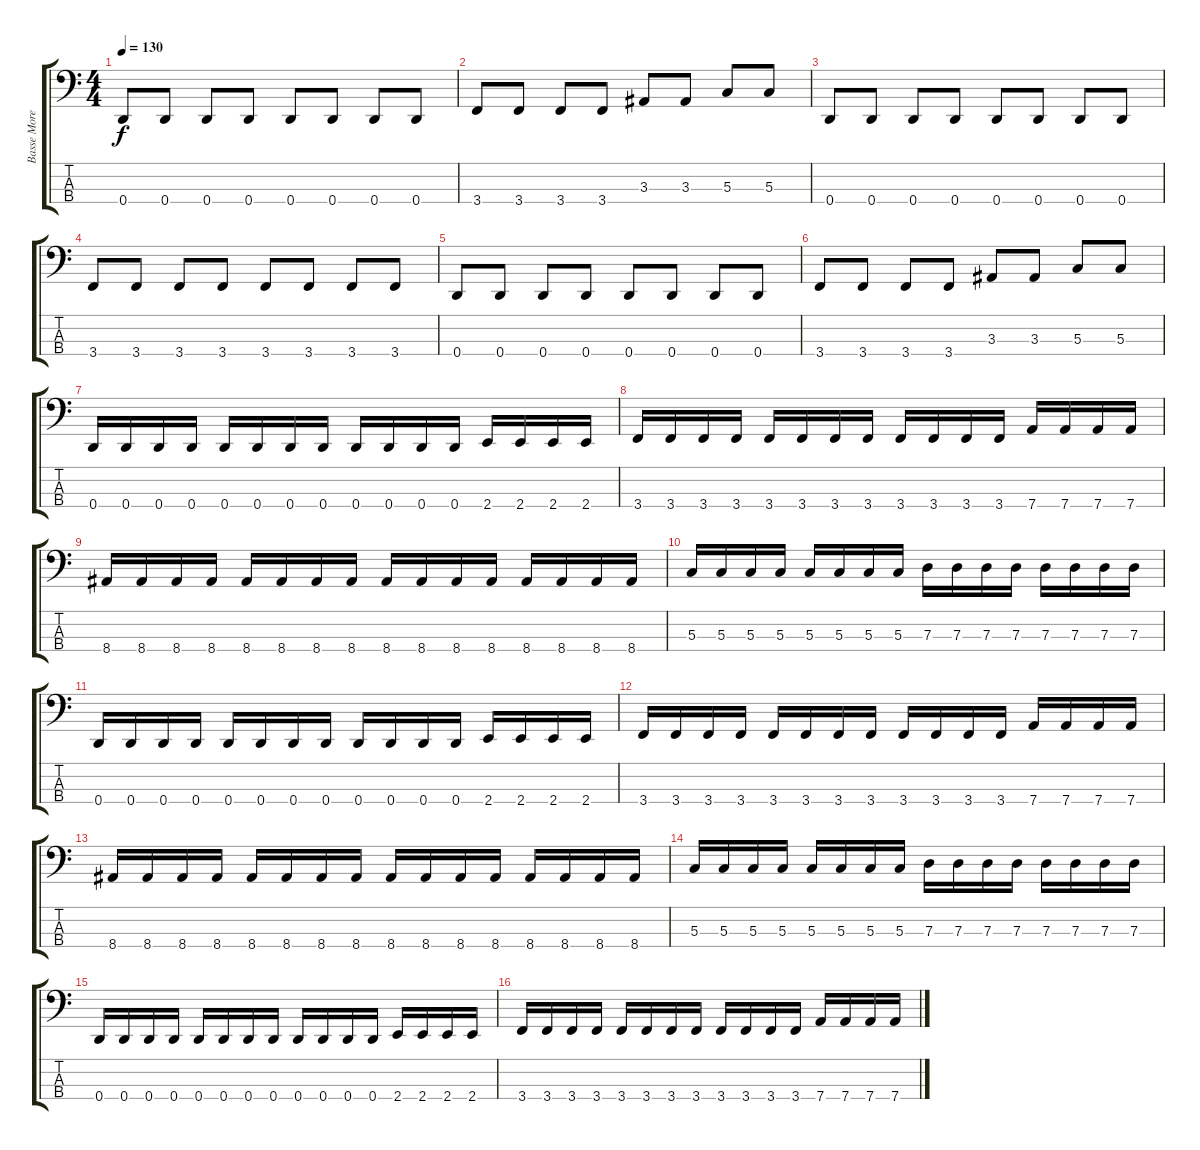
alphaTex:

\track ("Basse Moreac" "Basse More") {instrument electricbassfinger}
\staff {score tabs}
\tuning (F2 C2 G1 D1) {hide}
\ts (4 4)
\tempo 130
\clef f4
\ks c
0.4.8{dy f} 0.4.8 0.4.8 0.4.8 0.4.8 0.4.8 0.4.8 0.4.8 |
3.4.8 3.4.8 3.4.8 3.4.8 3.3.8 3.3.8 5.3.8 5.3.8 |
0.4.8 0.4.8 0.4.8 0.4.8 0.4.8 0.4.8 0.4.8 0.4.8 |
3.4.8 3.4.8 3.4.8 3.4.8 3.4.8 3.4.8 3.4.8 3.4.8 |
0.4.8 0.4.8 0.4.8 0.4.8 0.4.8 0.4.8 0.4.8 0.4.8 |
3.4.8 3.4.8 3.4.8 3.4.8 3.3.8 3.3.8 5.3.8 5.3.8 |
0.4.16 0.4.16 0.4.16 0.4.16 0.4.16 0.4.16 0.4.16 0.4.16 0.4.16 0.4.16 0.4.16 0.4.16 2.4.16 2.4.16 2.4.16 2.4.16 |
3.4.16 3.4.16 3.4.16 3.4.16 3.4.16 3.4.16 3.4.16 3.4.16 3.4.16 3.4.16 3.4.16 3.4.16 7.4.16 7.4.16 7.4.16 7.4.16 |
8.4.16 8.4.16 8.4.16 8.4.16 8.4.16 8.4.16 8.4.16 8.4.16 8.4.16 8.4.16 8.4.16 8.4.16 8.4.16 8.4.16 8.4.16 8.4.16 |
5.3.16 5.3.16 5.3.16 5.3.16 5.3.16 5.3.16 5.3.16 5.3.16 7.3.16 7.3.16 7.3.16 7.3.16 7.3.16 7.3.16 7.3.16 7.3.16 |
0.4.16 0.4.16 0.4.16 0.4.16 0.4.16 0.4.16 0.4.16 0.4.16 0.4.16 0.4.16 0.4.16 0.4.16 2.4.16 2.4.16 2.4.16 2.4.16 |
3.4.16 3.4.16 3.4.16 3.4.16 3.4.16 3.4.16 3.4.16 3.4.16 3.4.16 3.4.16 3.4.16 3.4.16 7.4.16 7.4.16 7.4.16 7.4.16 |
8.4.16 8.4.16 8.4.16 8.4.16 8.4.16 8.4.16 8.4.16 8.4.16 8.4.16 8.4.16 8.4.16 8.4.16 8.4.16 8.4.16 8.4.16 8.4.16 |
5.3.16 5.3.16 5.3.16 5.3.16 5.3.16 5.3.16 5.3.16 5.3.16 7.3.16 7.3.16 7.3.16 7.3.16 7.3.16 7.3.16 7.3.16 7.3.16 |
0.4.16 0.4.16 0.4.16 0.4.16 0.4.16 0.4.16 0.4.16 0.4.16 0.4.16 0.4.16 0.4.16 0.4.16 2.4.16 2.4.16 2.4.16 2.4.16 |
3.4.16 3.4.16 3.4.16 3.4.16 3.4.16 3.4.16 3.4.16 3.4.16 3.4.16 3.4.16 3.4.16 3.4.16 7.4.16 7.4.16 7.4.16 7.4.16
